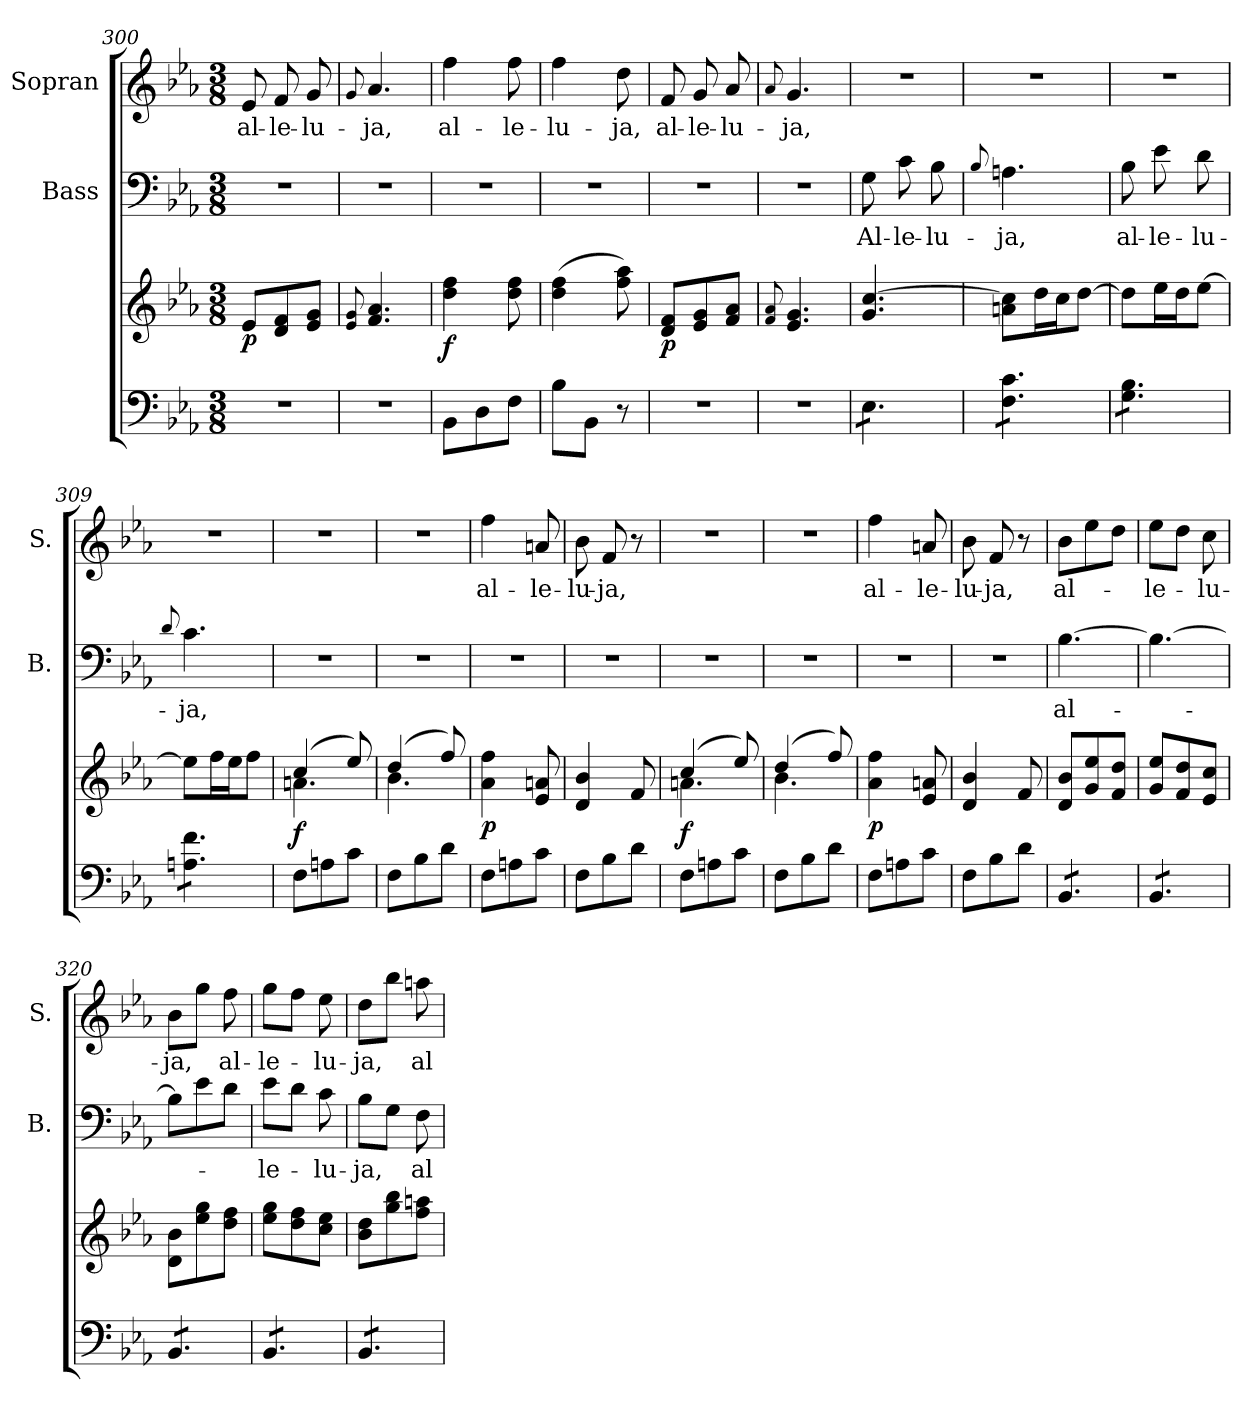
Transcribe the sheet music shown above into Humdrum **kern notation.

**kern	**kern	**dynam	**kern	**text	**kern	**text
*part3	*part3	*part3	*part2	*part2	*part1	*part1
*staff4	*staff3	*staff3/4	*staff2	*staff2	*staff1	*staff1
*	*	*	*I"Bass	*	*I"Sopran	*
*	*	*	*I'B.	*	*I'S.	*
*clefF4	*clefG2	*	*clefF4	*	*clefG2	*
*k[b-e-a-]	*k[b-e-a-]	*	*k[b-e-a-]	*	*k[b-e-a-]	*
*E-:	*E-:	*	*E-:	*	*E-:	*
*M3/8	*M3/8	*	*M3/8	*	*M3/8	*
=300	=300	=300	=300	=300	=300	=300
!	!	!LO:DY:b	!	!	!	!LO:LY:b
4.r	8e-/L	p	4.r	.	8e-/	al-
!	!	!	!	!	!	!LO:LY:b
.	8d/ 8f/	.	.	.	8f/	-le-
!	!	!	!	!	!	!LO:LY:b
.	8e-/ 8g/J	.	.	.	8g/	-lu-
=301	=301	=301	=301	=301	=301	=301
.	8qqe-/ 8qqg/	.	.	.	8qqg/	.
!	!	!	!	!	!	!LO:LY:b
4.r	4.f/ 4.a-/	.	4.r	.	4.a-/	-ja,
=302	=302	=302	=302	=302	=302	=302
!	!	!LO:DY:b	!	!	!	!LO:LY:b
8BB-\L	4dd\ 4ff\	f	4.r	.	4ff\	al-
8D\	.	.	.	.	.	.
!	!	!	!	!	!	!LO:LY:b
8F\J	8dd\ 8ff\	.	.	.	8ff\	-le-
=303	=303	=303	=303	=303	=303	=303
!	!	!	!	!	!	!LO:LY:b
8B-\L	(>4dd\ 4ff\	.	4.r	.	4ff\	-lu-
8BB-\J	.	.	.	.	.	.
!	!	!	!	!	!	!LO:LY:b
8r	8ff\ 8aa-\)	.	.	.	8dd\	-ja,
=304	=304	=304	=304	=304	=304	=304
!	!	!LO:DY:b	!	!	!	!LO:LY:b
4.r	8d/ 8f/L	p	4.r	.	8f/	al-
!	!	!	!	!	!	!LO:LY:b
.	8e-/ 8g/	.	.	.	8g/	-le-
!	!	!	!	!	!	!LO:LY:b
.	8f/ 8a-/J	.	.	.	8a-/	-lu-
=305	=305	=305	=305	=305	=305	=305
.	8qqf/ 8qqa-/	.	.	.	8qqa-/	.
!	!	!	!	!	!	!LO:LY:b
4.r	4.e-/ 4.g/	.	4.r	.	4.g/	-ja,
=306	=306	=306	=306	=306	=306	=306
!	!	!	!	!LO:LY:b	!	!
*tremolo	*	*	*	*	*	*
8E-\L	4.g/ [>4.cc/	.	8G\	Al-	4.r	.
!	!	!	!	!LO:LY:b	!	!
8E-\	.	.	8c\	-le-	.	.
!	!	!	!	!LO:LY:b	!	!
8E-\J	.	.	8B-\	-lu-	.	.
=307	=307	=307	=307	=307	=307	=307
.	.	.	8qqB-/	.	.	.
!	!	!	!	!LO:LY:b	!	!
8F\ 8c\L	8an\ 8cc\]L	.	4.An\	-ja,	4.r	.
8F\ 8c\	16dd\L	.	.	.	.	.
.	16cc\J	.	.	.	.	.
8F\ 8c\J	[8dd\J	.	.	.	.	.
!!LO:PB:g=z
=308	=308	=308	=308	=308	=308	=308
!	!	!	!	!LO:LY:b	!	!
8G\ 8B-\L	8dd\L]	.	8B-\	al-	4.r	.
!	!	!	!	!LO:LY:b	!	!
8G\ 8B-\	16ee-\L	.	8e-\	-le-	.	.
.	16dd\J	.	.	.	.	.
!	!	!	!	!LO:LY:b	!	!
8G\ 8B-\J	[8ee-\J	.	8d\	-lu-	.	.
=309	=309	=309	=309	=309	=309	=309
.	.	.	8qqd/	.	.	.
!	!	!	!	!LO:LY:b	!	!
8An\ 8f\L	8ee-\L]	.	4.c\	-ja,	4.r	.
8An\ 8f\	16ff\L	.	.	.	.	.
.	16ee-\J	.	.	.	.	.
8An\ 8f\J	8ff\J	.	.	.	.	.
*Xtremolo	*	*	*	*	*	*
=310	=310	=310	=310	=310	=310	=310
*	*^	*	*	*	*	*
!	!	!	!LO:DY:b	!	!	!	!
8F\L	(4cc/	4.an\	f	4.r	.	4.r	.
8An\	.	.	.	.	.	.	.
8c\J	8ee-/)	.	.	.	.	.	.
=311	=311	=311	=311	=311	=311	=311	=311
8F\L	(4dd/	4.b-\	.	4.r	.	4.r	.
8B-\	.	.	.	.	.	.	.
8d\J	8ff/)	.	.	.	.	.	.
*	*v	*v	*	*	*	*	*
=312	=312	=312	=312	=312	=312	=312
!	!	!LO:DY:b	!	!	!	!LO:LY:b
8F\L	4a-\ 4ff\	p	4.r	.	4ff\	al-
8An\	.	.	.	.	.	.
!	!	!	!	!	!	!LO:LY:b
8c\J	8e-/ 8an/	.	.	.	8an/	-le-
=313	=313	=313	=313	=313	=313	=313
!	!	!	!	!	!	!LO:LY:b
8F\L	4d/ 4b-/	.	4.r	.	8b-\	-lu-
!	!	!	!	!	!	!LO:LY:b
8B-\	.	.	.	.	8f/	-ja,
8d\J	8f/	.	.	.	8r	.
=314	=314	=314	=314	=314	=314	=314
*	*^	*	*	*	*	*
!	!	!	!LO:DY:b	!	!	!	!
8F\L	(4cc/	4.an\	f	4.r	.	4.r	.
8An\	.	.	.	.	.	.	.
8c\J	8ee-/)	.	.	.	.	.	.
=315	=315	=315	=315	=315	=315	=315	=315
8F\L	(4dd/	4.b-\	.	4.r	.	4.r	.
8B-\	.	.	.	.	.	.	.
8d\J	8ff/)	.	.	.	.	.	.
*	*v	*v	*	*	*	*	*
=316	=316	=316	=316	=316	=316	=316
!	!	!LO:DY:b	!	!	!	!LO:LY:b
8F\L	4a-\ 4ff\	p	4.r	.	4ff\	al-
8An\	.	.	.	.	.	.
!	!	!	!	!	!	!LO:LY:b
8c\J	8e-/ 8an/	.	.	.	8an/	-le-
=317	=317	=317	=317	=317	=317	=317
!	!	!	!	!	!	!LO:LY:b
8F\L	4d/ 4b-/	.	4.r	.	8b-\	-lu-
!	!	!	!	!	!	!LO:LY:b
8B-\	.	.	.	.	8f/	-ja,
8d\J	8f/	.	.	.	8r	.
=318	=318	=318	=318	=318	=318	=318
!	!	!	!	!LO:LY:b	!	!LO:LY:b
*tremolo	*	*	*	*	*	*
8BB-/L	8d/ 8b-/L	.	[4.B-\	al-	8b-\L	al-
8BB-/	8g/ 8ee-/	.	.	.	8ee-\	.
8BB-/J	8f/ 8dd/J	.	.	.	8dd\J	.
!!LO:LB:g=z
=319	=319	=319	=319	=319	=319	=319
!	!	!	!	!	!	!LO:LY:b
8BB-/L	8g/ 8ee-/L	.	4.B-\_	.	8ee-\L	-le-
8BB-/	8f/ 8dd/	.	.	.	8dd\J	.
!	!	!	!	!	!	!LO:LY:b
8BB-/J	8e-/ 8cc/J	.	.	.	8cc\	-lu-
=320	=320	=320	=320	=320	=320	=320
!	!	!	!	!	!	!LO:LY:b
8BB-/L	8d\ 8b-\L	.	8B-\L]	.	8b-\L	-ja,
8BB-/	8ee-\ 8gg\	.	8e-\	.	8gg\J	.
!	!	!	!	!	!	!LO:LY:b
8BB-/J	8dd\ 8ff\J	.	8d\J	.	8ff\	al-
=321	=321	=321	=321	=321	=321	=321
!	!	!	!	!LO:LY:b	!	!LO:LY:b
8BB-/L	8ee-\ 8gg\L	.	8e-\L	-le-	8gg\L	-le-
8BB-/	8dd\ 8ff\	.	8d\J	.	8ff\J	.
!	!	!	!	!LO:LY:b	!	!LO:LY:b
8BB-/J	8cc\ 8ee-\J	.	8c\	-lu-	8ee-\	-lu-
=322	=322	=322	=322	=322	=322	=322
!	!	!	!	!LO:LY:b	!	!LO:LY:b
8BB-/L	8b-\ 8dd\L	.	8B-\L	-ja,	8dd\L	-ja,
8BB-/	8gg\ 8bb-\	.	8G\J	.	8bb-\J	.
!	!	!	!	!LO:LY:b	!	!LO:LY:b
8BB-/J	8ff\ 8aan\J	.	8F\	al-	8aan\	al-
*Xtremolo	*	*	*	*	*	*
=	=	=	=	=	=	=
*-	*-	*-	*-	*-	*-	*-
